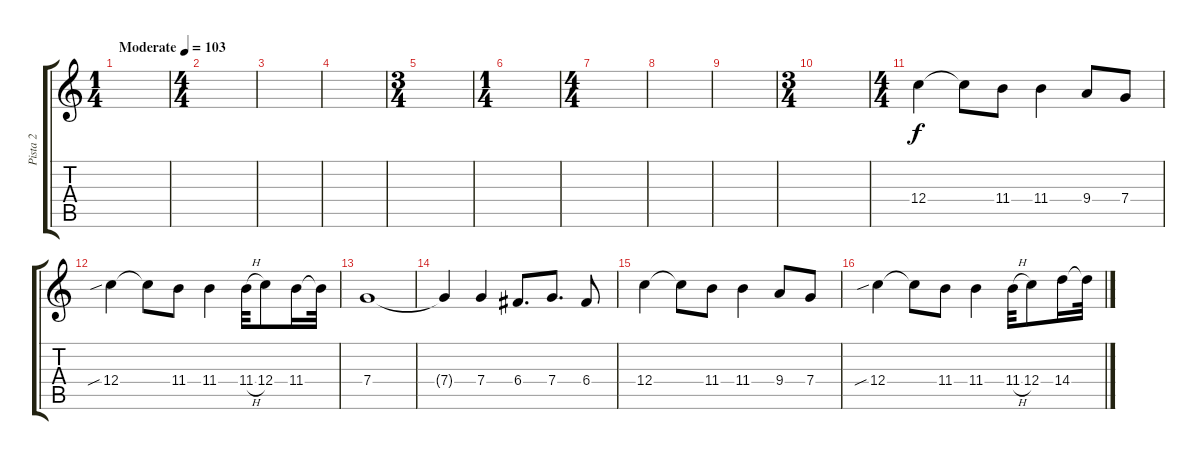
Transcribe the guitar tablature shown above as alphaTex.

\track ("Pista 2" "Pista 2") {instrument electricguitarjazz}
\staff {score tabs}
\tuning (D4 A3 F3 C3 G2 C2) {hide}
\ts (1 4)
\tempo (103 "Moderate")
\clef g2
\ks c
|
\ts (4 4)
|
|
|
\ts (3 4)
|
\ts (1 4)
|
\ts (4 4)
|
|
|
\ts (3 4)
|
\ts (4 4)
12.4.4 12.4{t}.8 11.4.8 11.4.4 9.4.8 7.4.8 |
12.4{sib}.4 12.4{t}.8 11.4.8 11.4.4 11.4{h}.32 12.4.8 11.4.16 11.4{t}.32 |
7.4.1 |
7.4{t}.4 7.4.4 6.4.8{d} 7.4.8{d} 6.4.8 |
12.4.4 12.4{t}.8 11.4.8 11.4.4 9.4.8 7.4.8 |
12.4{sib}.4 12.4{t}.8 11.4.8 11.4.4 11.4{h}.32 12.4.8 14.4.16 14.4{t}.32
